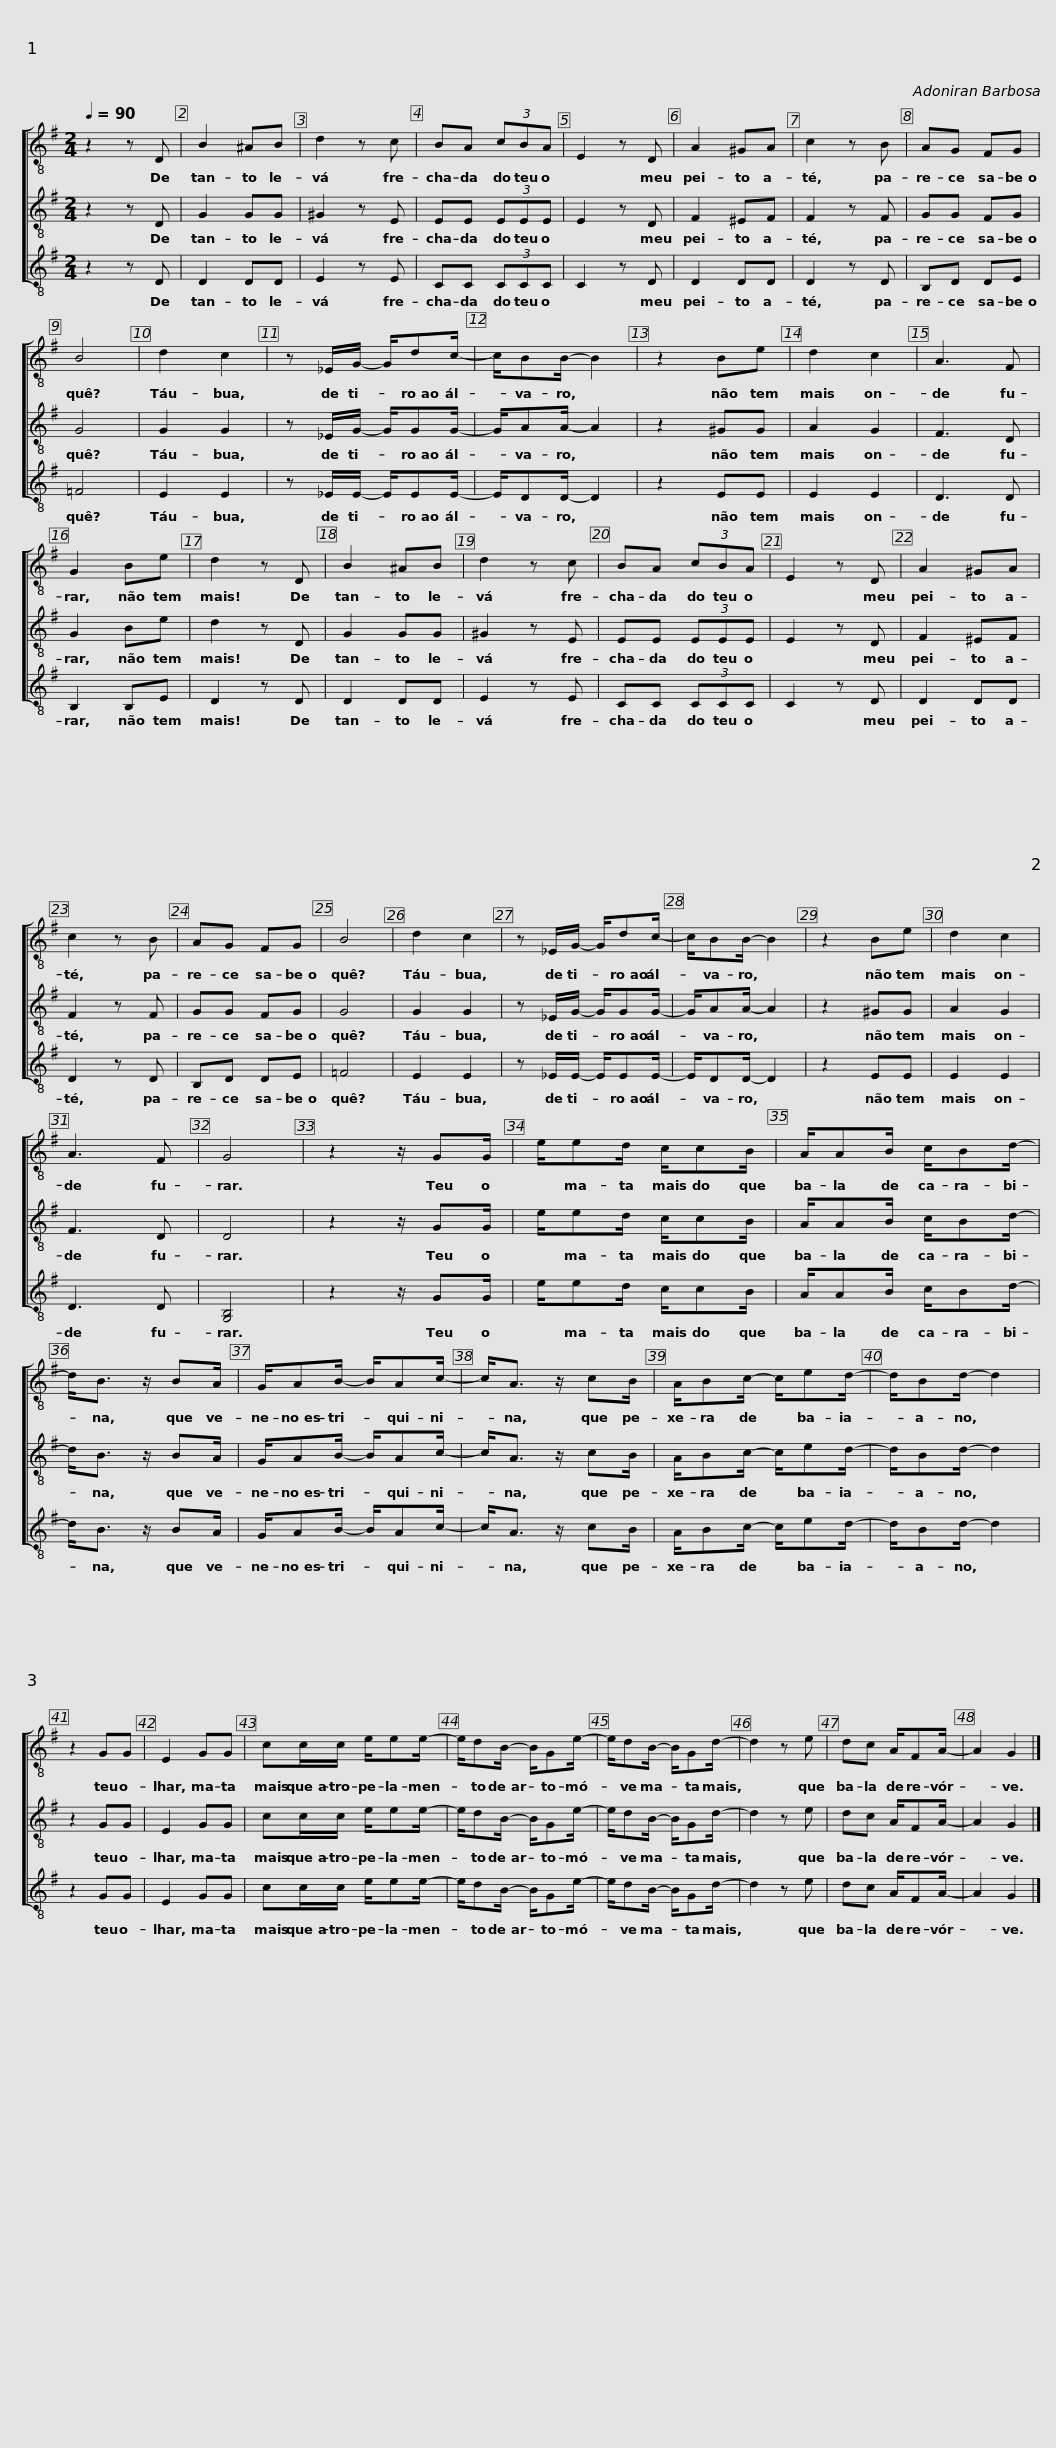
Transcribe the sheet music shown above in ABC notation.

X:1
%%score [ 1 2 3 ]
L:1/8
Q:1/4=90
M:2/4
I:linebreak $
K:G
V:1 treble-8
V:2 treble-8
V:3 treble-8
V:1
 z2 z D | B2 ^AB | d2 z c | BA (3cBA | E2 z D | %5
 A2 ^GA | c2 z B | AG FG | B4 |$ d2 c2 | %10
 z _E/G/- G/dc/- | c/BB/- B2 | z2 Be | d2 c2 | A3 F | %15
 G2 Be | d2 z D | B2 ^AB |$ d2 z c | BA (3cBA | %20
 E2 z D | A2 ^GA | c2 z B | AG FG | B4 | %25
 d2 c2 | z _E/G/- G/dc/- |$ c/BB/- B2 | z2 Be | d2 c2 | %30
 A3 F | G4 | z2 z/ GG/ | e/ed/ c/cB/ | A/AB/ c/Bd/- |$ %35
 d<B z/ BA/ | G/AB/- B/Ac/- | c<A z/ cB/ | A/Bc/- c/ed/- | d/Bd/- d2 | %40
 z2 GG | E2 GG |$ cc/c/ e/ee/- | e/dB/- B/Ge/- | e/dB/- B/Gd/- | %45
 d2 z e | dc A/FA/- | A2 G2 |] %48
V:2
 z2 z D | G2 GG | ^G2 z E | EE (3EEE | E2 z D | %5
 F2 ^EF | F2 z F | GG FG | G4 |$ G2 G2 | %10
 z _E/G/- G/GG/- | G/AA/- A2 | z2 ^GG | A2 G2 | F3 D | %15
 G2 Be | d2 z D | G2 GG |$ ^G2 z E | EE (3EEE | %20
 E2 z D | F2 ^EF | F2 z F | GG FG | G4 | %25
 G2 G2 | z _E/G/- G/GG/- |$ G/AA/- A2 | z2 ^GG | A2 G2 | %30
 F3 D | D4 | z2 z/ GG/ | e/ed/ c/cB/ | A/AB/ c/Bd/- |$ %35
 d<B z/ BA/ | G/AB/- B/Ac/- | c<A z/ cB/ | A/Bc/- c/ed/- | d/Bd/- d2 | %40
 z2 GG | E2 GG |$ cc/c/ e/ee/- | e/dB/- B/Ge/- | e/dB/- B/Gd/- | %45
 d2 z e | dc A/FA/- | A2 G2 |] %48
V:3
 z2 z D | D2 DD | E2 z E | CC (3CCC | C2 z D | %5
 D2 DD | D2 z D | B,D DE | =F4 |$ E2 E2 | %10
 z _E/E/- E/EE/- | E/DD/- D2 | z2 EE | E2 E2 | D3 D | %15
 B,2 B,E | D2 z D | D2 DD |$ E2 z E | CC (3CCC | %20
 C2 z D | D2 DD | D2 z D | B,D DE | =F4 | %25
 E2 E2 | z _E/E/- E/EE/- |$ E/DD/- D2 | z2 EE | E2 E2 | %30
 D3 D | [G,B,]4 | z2 z/ GG/ | e/ed/ c/cB/ | A/AB/ c/Bd/- |$ %35
 d<B z/ BA/ | G/AB/- B/Ac/- | c<A z/ cB/ | A/Bc/- c/ed/- | d/Bd/- d2 | %40
 z2 GG | E2 GG |$ cc/c/ e/ee/- | e/dB/- B/Ge/- | e/dB/- B/Gd/- | %45
 d2 z e | dc A/FA/- | A2 G2 |] %48
